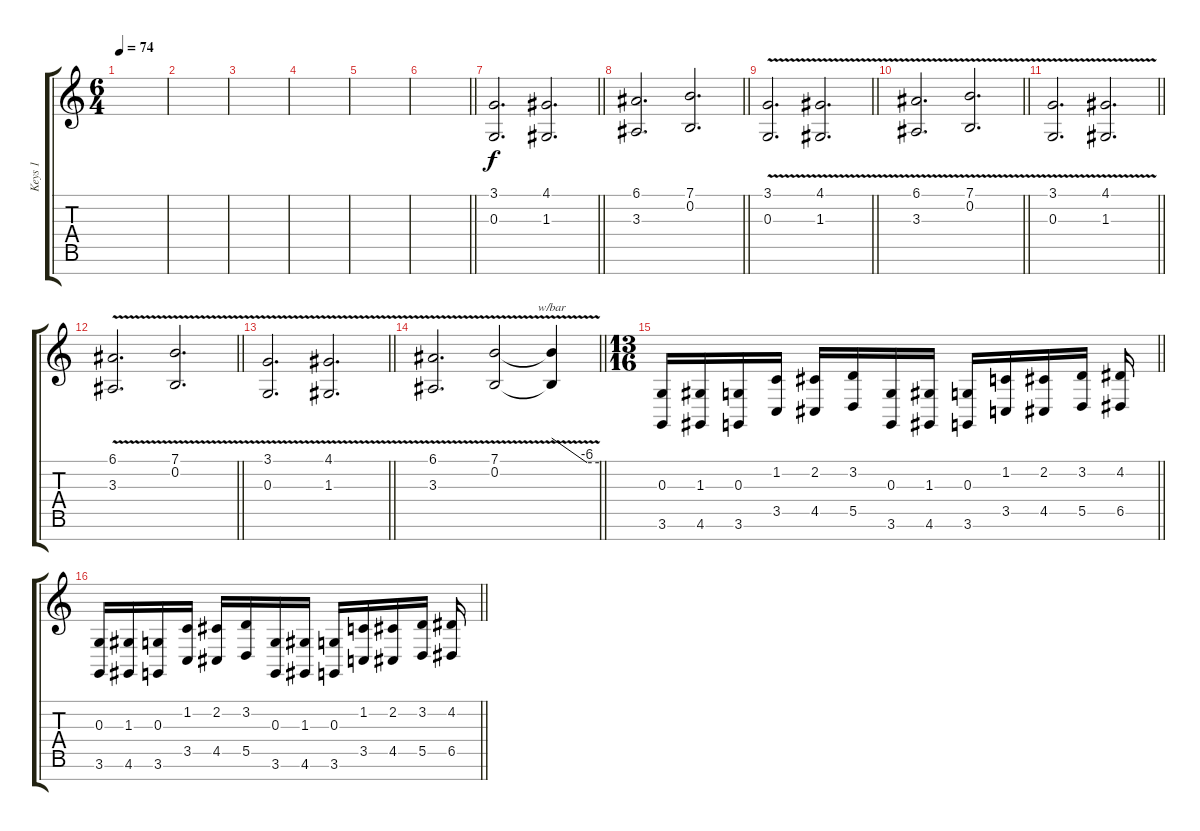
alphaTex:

\track ("Keys 1" "Keys 1") {instrument rockorgan}
\staff {score tabs}
\tuning (E4 B3 G3 D3 A2 E2 B1) {hide}
\ts (6 4)
\tempo 74
\clef g2
\ks c
|
|
|
|
|
\barLineRight lightlight
|
\section ("" "")
\barLineRight lightlight
(3.1 0.3).2{d volume 11 instrument rockorgan} (4.1 1.3).2{d} |
\barLineRight lightlight
(6.1 3.3).2{d} (7.1 0.2).2{d} |
\barLineRight lightlight
(3.1{v} 0.3{v}).2{d volume 11 instrument rockorgan} (4.1{v} 1.3{v}).2{d} |
\barLineRight lightlight
(6.1{v} 3.3{v}).2{d} (7.1{v} 0.2{v}).2{d} |
\barLineRight lightlight
(3.1{v} 0.3{v}).2{d volume 11 instrument rockorgan} (4.1{v} 1.3{v}).2{d} |
\barLineRight lightlight
(6.1{v} 3.3{v}).2{d} (7.1{v} 0.2{v}).2{d} |
\barLineRight lightlight
(3.1{v} 0.3{v}).2{d volume 11 instrument rockorgan} (4.1{v} 1.3{v}).2{d} |
\barLineRight lightlight
(6.1{v} 3.3{v}).2{d} (7.1{v} 0.2{v}).2 (7.1{t} 0.2{t}).4{tbe (custom default 0 0 45 -24 60 -24)} |
\ts (13 16)
\barLineRight lightlight
(0.3 3.6).16 (1.3 4.6).16 (0.3 3.6).16 (1.2 3.5).16 (2.2 4.5).16 (3.2 5.5).16 (0.3 3.6).16 (1.3 4.6).16 (0.3 3.6).16 (1.2 3.5).16 (2.2 4.5).16 (3.2 5.5).16 (4.2 6.5).16 |
\barLineRight lightlight
(0.3 3.6).16 (1.3 4.6).16 (0.3 3.6).16 (1.2 3.5).16 (2.2 4.5).16 (3.2 5.5).16 (0.3 3.6).16 (1.3 4.6).16 (0.3 3.6).16 (1.2 3.5).16 (2.2 4.5).16 (3.2 5.5).16 (4.2 6.5).16
